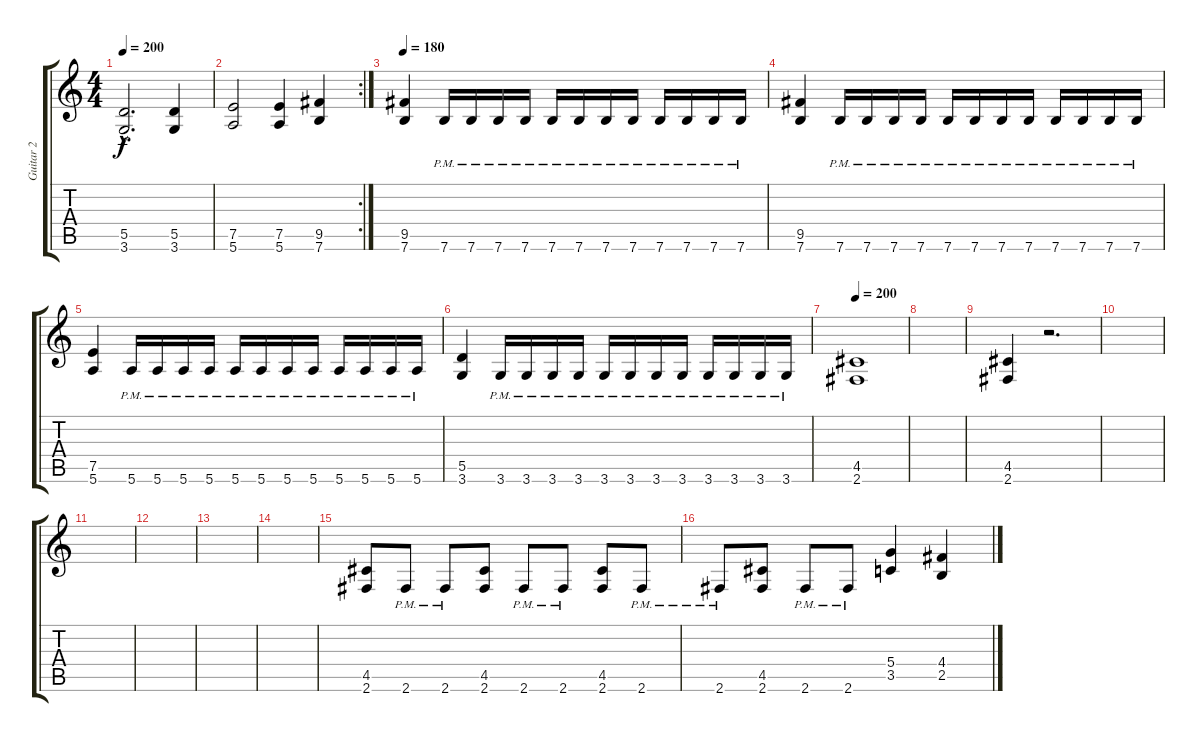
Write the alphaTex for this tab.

\track ("Guitar 2" "Guitar 2") {instrument distortionguitar}
\staff {score tabs}
\tuning (E4 B3 G3 D3 A2 E2) {hide}
\ts (4 4)
\tempo 200
\clef g2
\ks c
(5.5{hac} 3.6{hac}).2{d dy f} (5.5 3.6).4 |
\rc 2
(7.5 5.6).2 (7.5 5.6).4 (9.5 7.6).4 |
\tempo 180
(9.5 7.6).4 7.6{pm}.16 7.6{pm}.16 7.6{pm}.16 7.6{pm}.16 7.6{pm}.16 7.6{pm}.16 7.6{pm}.16 7.6{pm}.16 7.6{pm}.16 7.6{pm}.16 7.6{pm}.16 7.6{pm}.16 |
(9.5 7.6).4 7.6{pm}.16 7.6{pm}.16 7.6{pm}.16 7.6{pm}.16 7.6{pm}.16 7.6{pm}.16 7.6{pm}.16 7.6{pm}.16 7.6{pm}.16 7.6{pm}.16 7.6{pm}.16 7.6{pm}.16 |
(7.5 5.6).4 5.6{pm}.16 5.6{pm}.16 5.6{pm}.16 5.6{pm}.16 5.6{pm}.16 5.6{pm}.16 5.6{pm}.16 5.6{pm}.16 5.6{pm}.16 5.6{pm}.16 5.6{pm}.16 5.6{pm}.16 |
(5.5 3.6).4 3.6{pm}.16 3.6{pm}.16 3.6{pm}.16 3.6{pm}.16 3.6{pm}.16 3.6{pm}.16 3.6{pm}.16 3.6{pm}.16 3.6{pm}.16 3.6{pm}.16 3.6{pm}.16 3.6{pm}.16 |
\tempo 200
(4.5 2.6).1 |
|
(4.5 2.6).4 r.2{d} |
|
|
|
|
|
(4.5 2.6).8 2.6{pm}.8 2.6{pm}.8 (4.5 2.6).8 2.6{pm}.8 2.6{pm}.8 (4.5 2.6).8 2.6{pm}.8 |
2.6{pm}.8 (4.5 2.6).8 2.6{pm}.8 2.6{pm}.8 (5.4 3.5).4 (4.4 2.5).4
